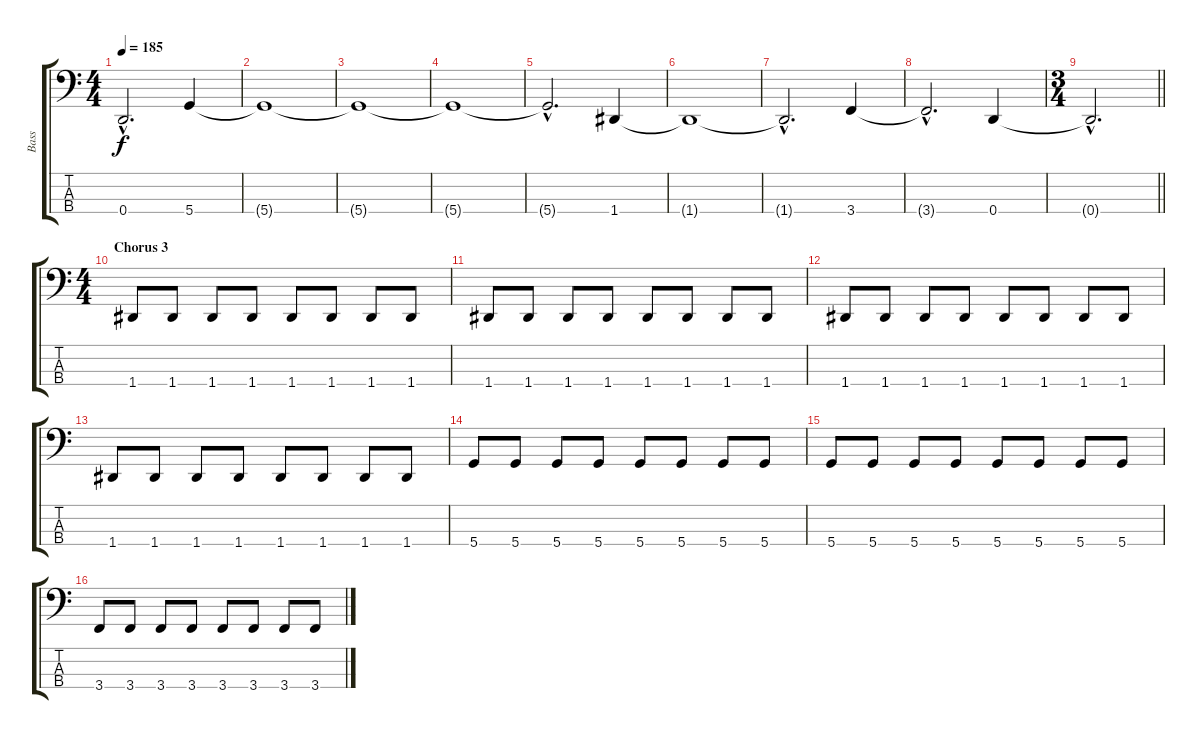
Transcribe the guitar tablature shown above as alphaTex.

\track ("Bass" "Bass") {instrument electricbasspick}
\staff {score tabs}
\tuning (F2 C2 G1 D1) {hide}
\ts (4 4)
\tempo 185
\clef f4
\ks c
0.4{hac t}.2{d dy f} 5.4.4 |
5.4{t}.1 |
5.4{t}.1 |
5.4{t}.1 |
5.4{hac t}.2{d} 1.4.4 |
1.4{t}.1 |
1.4{hac t}.2{d} 3.4.4 |
3.4{hac t}.2{d} 0.4.4 |
\ts (3 4)
\barLineRight lightlight
0.4{hac t}.2{d} |
\ts (4 4)
\section ("" "Chorus 3")
1.4.8 1.4.8 1.4.8 1.4.8 1.4.8 1.4.8 1.4.8 1.4.8 |
1.4.8 1.4.8 1.4.8 1.4.8 1.4.8 1.4.8 1.4.8 1.4.8 |
1.4.8 1.4.8 1.4.8 1.4.8 1.4.8 1.4.8 1.4.8 1.4.8 |
1.4.8 1.4.8 1.4.8 1.4.8 1.4.8 1.4.8 1.4.8 1.4.8 |
5.4.8 5.4.8 5.4.8 5.4.8 5.4.8 5.4.8 5.4.8 5.4.8 |
5.4.8 5.4.8 5.4.8 5.4.8 5.4.8 5.4.8 5.4.8 5.4.8 |
3.4.8 3.4.8 3.4.8 3.4.8 3.4.8 3.4.8 3.4.8 3.4.8
